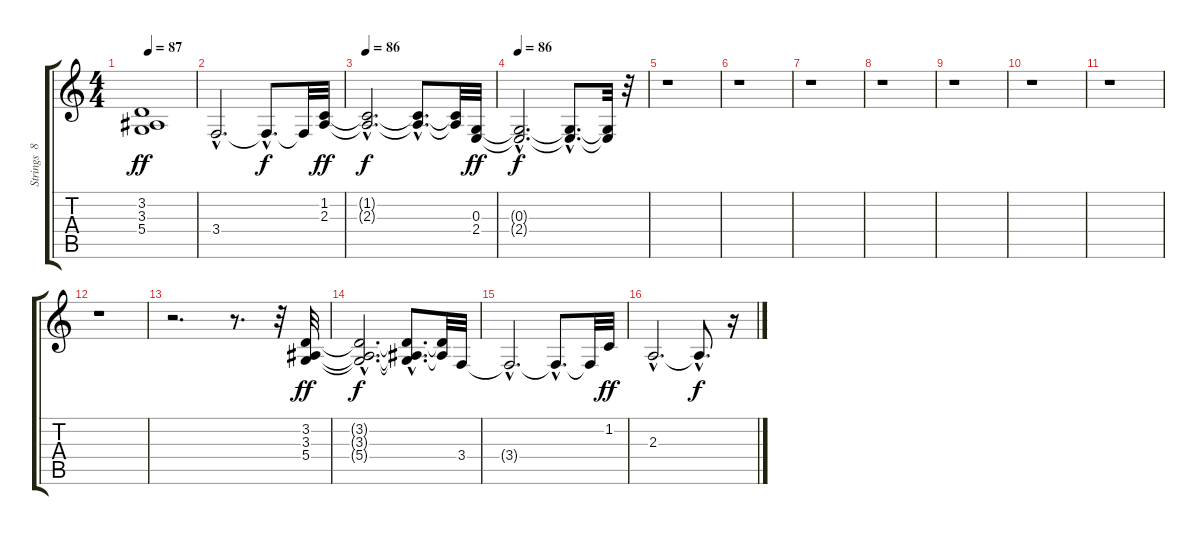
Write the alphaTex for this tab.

\track ("Strings  8" "Strings  8") {instrument pad2warm}
\staff {score tabs}
\tuning (E4 B3 G3 D3 A2 E2) {hide}
\ts (4 4)
\tempo 87
\clef g2
\ks c
(3.2 3.3 5.4).1{dy ff} |
3.4{hac}.2{d} 3.4{hac t}.8{d dy f} 3.4{t}.32 (1.2 2.3).32{dy ff} |
\tempo 86
(1.2{hac t} 2.3{hac t}).2{d dy f} (1.2{hac t} 2.3{hac t}).8{d} (1.2{t} 2.3{t}).32 (0.3 2.4).32{dy ff} |
\tempo 86
(0.3{hac t} 2.4{hac t}).2{d dy f} (0.3{hac t} 2.4{hac t}).8{d} (0.3{t} 2.4{t}).32 r.32 |
r.1 |
r.1 |
r.1 |
r.1 |
r.1 |
r.1 |
r.1 |
r.1 |
r.2{d} r.8{d} r.32 (3.2 3.3 5.4).32{dy ff} |
(3.2{hac t} 3.3{hac t} 5.4{hac t}).2{d dy f} (3.2{hac t} 3.3{hac t} 5.4{hac t}).8{d} (3.2{t} 3.3{t}).32 3.4.32 |
3.4{hac t}.2{d} 3.4{hac t}.8{d} 3.4{t}.32 1.2.32{dy ff} |
2.3{hac}.2{d} 2.3{hac t}.8{d dy f} r.16
